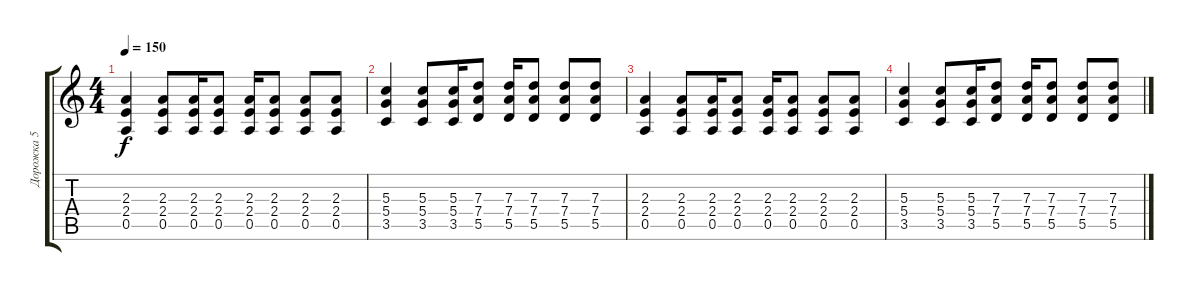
\track ("Дорожка 5" "Дорожка 5") {instrument distortionguitar}
\staff {score tabs}
\tuning (E4 B3 G3 D3 A2 E2) {hide}
\ts (4 4)
\tempo 150
\clef g2
\ks c
(2.3 2.4 0.5).4{dy f} (2.3 2.4 0.5).8 (2.3 2.4 0.5).16 (2.3 2.4 0.5).8 (2.3 2.4 0.5).16 (2.3 2.4 0.5).8 (2.3 2.4 0.5).8 (2.3 2.4 0.5).8 |
(5.3 5.4 3.5).4 (5.3 5.4 3.5).8 (5.3 5.4 3.5).16 (7.3 7.4 5.5).8 (7.3 7.4 5.5).16 (7.3 7.4 5.5).8 (7.3 7.4 5.5).8 (7.3 7.4 5.5).8 |
(2.3 2.4 0.5).4 (2.3 2.4 0.5).8 (2.3 2.4 0.5).16 (2.3 2.4 0.5).8 (2.3 2.4 0.5).16 (2.3 2.4 0.5).8 (2.3 2.4 0.5).8 (2.3 2.4 0.5).8 |
(5.3 5.4 3.5).4 (5.3 5.4 3.5).8 (5.3 5.4 3.5).16 (7.3 7.4 5.5).8 (7.3 7.4 5.5).16 (7.3 7.4 5.5).8 (7.3 7.4 5.5).8 (7.3 7.4 5.5).8
